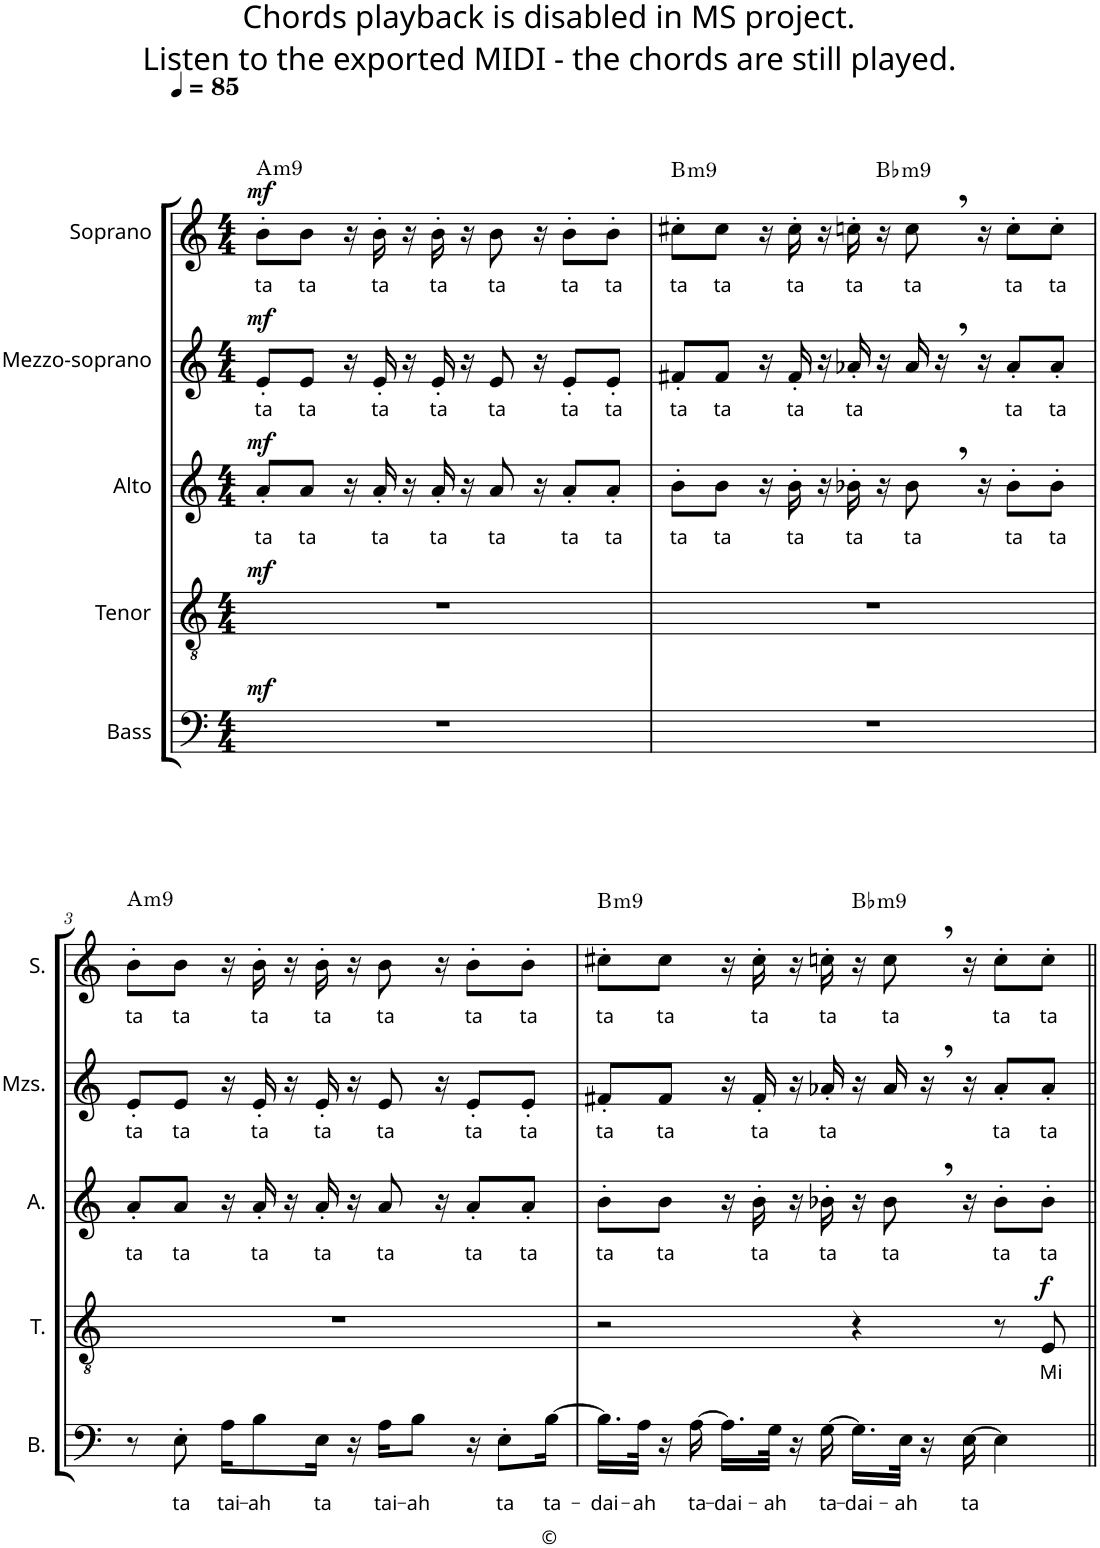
**kern	**text	**dynam	**kern	**text	**dynam	**kern	**text	**dynam	**kern	**text	**dynam	**kern	**text	**dynam	**harte
*part5	*part5	*part5	*part4	*part4	*part4	*part3	*part3	*part3	*part2	*part2	*part2	*part1	*part1	*part1	*part1
*staff5	*staff5	*staff5	*staff4	*staff4	*staff4	*staff3	*staff3	*staff3	*staff2	*staff2	*staff2	*staff1	*staff1	*staff1	*
*I"Bass	*	*	*I"Tenor	*	*	*I"Alto	*	*	*I"Mezzo-soprano	*	*	*I"Soprano	*	*	*
*I'B.	*	*	*I'T.	*	*	*I'A.	*	*	*I'Mzs.	*	*	*I'S.	*	*	*
*clefF4	*	*	*clefGv2	*	*	*clefG2	*	*	*clefG2	*	*	*clefG2	*	*	*
*k[]	*	*	*k[]	*	*	*k[]	*	*	*k[]	*	*	*k[]	*	*	*
*M4/4	*	*	*M4/4	*	*	*M4/4	*	*	*M4/4	*	*	*M4/4	*	*	*
*MM85	*	*	*MM85	*	*	*MM85	*	*	*MM85	*	*	*MM85	*	*	*
=1	=1	=1	=1	=1	=1	=1	=1	=1	=1	=1	=1	=1	=1	=1	=1
!	!	!LO:DY:a	!	!	!LO:DY:a	!	!LO:LY:b	!LO:DY:a	!	!LO:LY:b	!LO:DY:a	!	!LO:LY:b	!LO:DY:a	!LO:H:kt=m9
1r	.	mf	1r	.	mf	8a'/L	ta	mf	8e'/L	ta	mf	8b'\L	ta	mf	A:min9
!	!	!	!	!	!	!	!LO:LY:b	!	!	!LO:LY:b	!	!	!LO:LY:b	!	!
.	.	.	.	.	.	8a/J	ta	.	8e/J	ta	.	8b\J	ta	.	.
.	.	.	.	.	.	16r	.	.	16r	.	.	16r	.	.	.
!	!	!	!	!	!	!	!LO:LY:b	!	!	!LO:LY:b	!	!	!LO:LY:b	!	!
.	.	.	.	.	.	16a'/	ta	.	16e'/	ta	.	16b'\	ta	.	.
.	.	.	.	.	.	16r	.	.	16r	.	.	16r	.	.	.
!	!	!	!	!	!	!	!LO:LY:b	!	!	!LO:LY:b	!	!	!LO:LY:b	!	!
.	.	.	.	.	.	16a'/	ta	.	16e'/	ta	.	16b'\	ta	.	.
.	.	.	.	.	.	16r	.	.	16r	.	.	16r	.	.	.
!	!	!	!	!	!	!	!LO:LY:b	!	!	!LO:LY:b	!	!	!LO:LY:b	!	!
.	.	.	.	.	.	8a/	ta	.	8e/	ta	.	8b\	ta	.	.
.	.	.	.	.	.	16r	.	.	16r	.	.	16r	.	.	.
!	!	!	!	!	!	!	!LO:LY:b	!	!	!LO:LY:b	!	!	!LO:LY:b	!	!
.	.	.	.	.	.	8a'/L	ta	.	8e'/L	ta	.	8b'\L	ta	.	.
!	!	!	!	!	!	!	!LO:LY:b	!	!	!LO:LY:b	!	!	!LO:LY:b	!	!
.	.	.	.	.	.	8a'/J	ta	.	8e'/J	ta	.	8b'\J	ta	.	.
=2	=2	=2	=2	=2	=2	=2	=2	=2	=2	=2	=2	=2	=2	=2	=2
!	!	!	!	!	!	!	!LO:LY:b	!	!	!LO:LY:b	!	!	!LO:LY:b	!	!LO:H:kt=m9
1r	.	.	1r	.	.	8b'\L	ta	.	8f#X'/L	ta	.	8cc#X'\L	ta	.	B:min9
!	!	!	!	!	!	!	!LO:LY:b	!	!	!LO:LY:b	!	!	!LO:LY:b	!	!
.	.	.	.	.	.	8b\J	ta	.	8f#/J	ta	.	8cc#\J	ta	.	.
.	.	.	.	.	.	16r	.	.	16r	.	.	16r	.	.	.
!	!	!	!	!	!	!	!LO:LY:b	!	!	!LO:LY:b	!	!	!LO:LY:b	!	!
.	.	.	.	.	.	16b'\	ta	.	16f#'/	ta	.	16cc#'\	ta	.	.
.	.	.	.	.	.	16r	.	.	16r	.	.	16r	.	.	.
!	!	!	!	!	!	!	!LO:LY:b	!	!	!LO:LY:b	!	!	!LO:LY:b	!	!
.	.	.	.	.	.	16b-X'\	ta	.	16a-X'/	ta	.	16ccn'\	ta	.	.
!	!	!	!	!	!	!	!	!	!	!	!	!	!	!	!LO:H:kt=m9
.	.	.	.	.	.	16r	.	.	16r	.	.	16r	.	.	Bb:min9
!	!	!	!	!	!	!	!LO:LY:b	!	!	!	!	!	!LO:LY:b	!	!
.	.	.	.	.	.	8b-,\	ta	.	16a-/	.	.	8cc,\	ta	.	.
.	.	.	.	.	.	.	.	.	16r	.	.	.	.	.	.
.	.	.	.	.	.	16r	.	.	16r	.	.	16r	.	.	.
!	!	!	!	!	!	!	!LO:LY:b	!	!	!LO:LY:b	!	!	!LO:LY:b	!	!
.	.	.	.	.	.	8b-'\L	ta	.	8a-'/L	ta	.	8cc'\L	ta	.	.
!	!	!	!	!	!	!	!LO:LY:b	!	!	!LO:LY:b	!	!	!LO:LY:b	!	!
.	.	.	.	.	.	8b-'\J	ta	.	8a-'/J	ta	.	8cc'\J	ta	.	.
!!LO:LB:g=z
=3	=3	=3	=3	=3	=3	=3	=3	=3	=3	=3	=3	=3	=3	=3	=3
!	!	!	!	!	!	!	!LO:LY:b	!	!	!LO:LY:b	!	!	!LO:LY:b	!	!LO:H:kt=m9
8r	.	.	1r	.	.	8a'/L	ta	.	8e'/L	ta	.	8b'\L	ta	.	A:min9
!	!LO:LY:b	!	!	!	!	!	!LO:LY:b	!	!	!LO:LY:b	!	!	!LO:LY:b	!	!
8E'\	ta	.	.	.	.	8a/J	ta	.	8e/J	ta	.	8b\J	ta	.	.
!	!LO:LY:b	!	!	!	!	!	!	!	!	!	!	!	!	!	!
16A\KL	tai-	.	.	.	.	16r	.	.	16r	.	.	16r	.	.	.
!	!LO:LY:b	!	!	!	!	!	!LO:LY:b	!	!	!LO:LY:b	!	!	!LO:LY:b	!	!
8B\	-ah	.	.	.	.	16a'/	ta	.	16e'/	ta	.	16b'\	ta	.	.
.	.	.	.	.	.	16r	.	.	16r	.	.	16r	.	.	.
!	!LO:LY:b	!	!	!	!	!	!LO:LY:b	!	!	!LO:LY:b	!	!	!LO:LY:b	!	!
16E\Jk	ta	.	.	.	.	16a'/	ta	.	16e'/	ta	.	16b'\	ta	.	.
16r	.	.	.	.	.	16r	.	.	16r	.	.	16r	.	.	.
!	!LO:LY:b	!	!	!	!	!	!LO:LY:b	!	!	!LO:LY:b	!	!	!LO:LY:b	!	!
16A\KL	tai-	.	.	.	.	8a/	ta	.	8e/	ta	.	8b\	ta	.	.
!	!LO:LY:b	!	!	!	!	!	!	!	!	!	!	!	!	!	!
8B\J	-ah	.	.	.	.	.	.	.	.	.	.	.	.	.	.
.	.	.	.	.	.	16r	.	.	16r	.	.	16r	.	.	.
!	!	!	!	!	!	!	!LO:LY:b	!	!	!LO:LY:b	!	!	!LO:LY:b	!	!
16r	.	.	.	.	.	8a'/L	ta	.	8e'/L	ta	.	8b'\L	ta	.	.
!	!LO:LY:b	!	!	!	!	!	!	!	!	!	!	!	!	!	!
8E'\L	ta	.	.	.	.	.	.	.	.	.	.	.	.	.	.
!	!	!	!	!	!	!	!LO:LY:b	!	!	!LO:LY:b	!	!	!LO:LY:b	!	!
.	.	.	.	.	.	8a'/J	ta	.	8e'/J	ta	.	8b'\J	ta	.	.
!	!LO:LY:b	!	!	!	!	!	!	!	!	!	!	!	!	!	!
[16B\Jk	ta-	.	.	.	.	.	.	.	.	.	.	.	.	.	.
=4	=4	=4	=4	=4	=4	=4	=4	=4	=4	=4	=4	=4	=4	=4	=4
!	!LO:LY:b	!	!	!	!	!	!LO:LY:b	!	!	!LO:LY:b	!	!	!LO:LY:b	!	!LO:H:kt=m9
16.B\LL]	-dai-	.	2r	.	.	8b'\L	ta	.	8f#X'/L	ta	.	8cc#X'\L	ta	.	B:min9
!	!LO:LY:b	!	!	!	!	!	!	!	!	!	!	!	!	!	!
32A\JJk	-ah	.	.	.	.	.	.	.	.	.	.	.	.	.	.
!	!	!	!	!	!	!	!LO:LY:b	!	!	!LO:LY:b	!	!	!LO:LY:b	!	!
16r	.	.	.	.	.	8b\J	ta	.	8f#/J	ta	.	8cc#\J	ta	.	.
!	!LO:LY:b	!	!	!	!	!	!	!	!	!	!	!	!	!	!
[16A\	ta-	.	.	.	.	.	.	.	.	.	.	.	.	.	.
!	!LO:LY:b	!	!	!	!	!	!	!	!	!	!	!	!	!	!
16.A\LL]	-dai-	.	.	.	.	16r	.	.	16r	.	.	16r	.	.	.
!	!	!	!	!	!	!	!LO:LY:b	!	!	!LO:LY:b	!	!	!LO:LY:b	!	!
.	.	.	.	.	.	16b'\	ta	.	16f#'/	ta	.	16cc#'\	ta	.	.
!	!LO:LY:b	!	!	!	!	!	!	!	!	!	!	!	!	!	!
32G\JJk	ah	.	.	.	.	.	.	.	.	.	.	.	.	.	.
16r	.	.	.	.	.	16r	.	.	16r	.	.	16r	.	.	.
!	!LO:LY:b	!	!	!	!	!	!LO:LY:b	!	!	!LO:LY:b	!	!	!LO:LY:b	!	!
[16G\	ta-	.	.	.	.	16b-X'\	ta	.	16a-X'/	ta	.	16ccn'\	ta	.	.
!	!LO:LY:b	!	!	!	!	!	!	!	!	!	!	!	!	!	!LO:H:kt=m9
16.G\LL]	-dai-	.	4r	.	.	16r	.	.	16r	.	.	16r	.	.	Bb:min9
!	!	!	!	!	!	!	!LO:LY:b	!	!	!	!	!	!LO:LY:b	!	!
.	.	.	.	.	.	8b-,\	ta	.	16a-/	.	.	8cc,\	ta	.	.
!	!LO:LY:b	!	!	!	!	!	!	!	!	!	!	!	!	!	!
32E\JJk	-ah	.	.	.	.	.	.	.	.	.	.	.	.	.	.
16r	.	.	.	.	.	.	.	.	16r	.	.	.	.	.	.
!	!LO:LY:b	!	!	!	!	!	!	!	!	!	!	!	!	!	!
[16E\	ta	.	.	.	.	16r	.	.	16r	.	.	16r	.	.	.
!	!	!	!	!	!	!	!LO:LY:b	!	!	!LO:LY:b	!	!	!LO:LY:b	!	!
4E\]	.	.	8r	.	.	8b-'\L	ta	.	8a-'/L	ta	.	8cc'\L	ta	.	.
!	!	!	!	!LO:LY:b	!LO:DY:a	!	!LO:LY:b	!	!	!LO:LY:b	!	!	!LO:LY:b	!	!
.	.	.	8E/	Mi-	f	8b-'\J	ta	.	8a-'/J	ta	.	8cc'\J	ta	.	.
=||	=||	=||	=||	=||	=||	=||	=||	=||	=||	=||	=||	=||	=||	=||	=||
*-	*-	*-	*-	*-	*-	*-	*-	*-	*-	*-	*-	*-	*-	*-	*-
